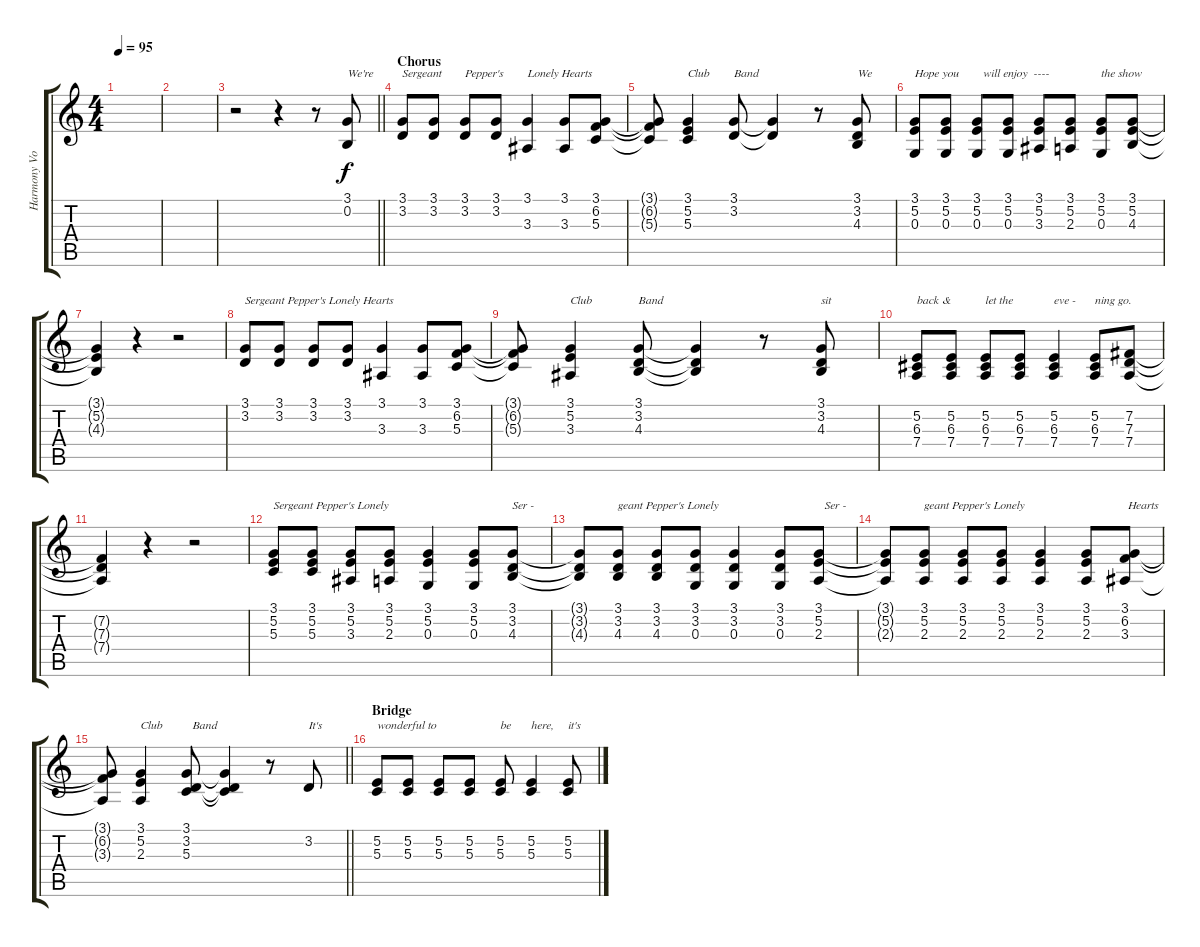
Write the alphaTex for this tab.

\track ("Harmony Vocal (John, George)" "Harmony Vo") {instrument altosax}
\staff {score tabs}
\tuning (E4 B3 G3 D3 A2 E2) {hide}
\ts (4 4)
\tempo 95
\clef g2
\ks c
|
|
\barLineRight lightlight
r.2 r.4 r.8 (3.1 0.2).8{txt "We're"} |
\section ("" "Chorus")
(3.1 3.2).8{txt "Sergeant"} (3.1 3.2).8 (3.1 3.2).8{txt "Pepper's"} (3.1 3.2).8 (3.1 3.3).4{txt "Lonely Hearts"} (3.1 3.3).8 (3.1 6.2 5.3).8 |
(3.1{t} 6.2{t} 5.3{t}).8 (3.1 5.2 5.3).4{txt "Club"} (3.1 3.2).8{txt "Band"} (3.1{t} 3.2{t}).4 r.8 (3.1 3.2 4.3).8{txt "We"} |
(3.1 5.2 0.3).8{txt "Hope you"} (3.1 5.2 0.3).8 (3.1 5.2 0.3).8{txt "  will enjoy  ----"} (3.1 5.2 0.3).8 (3.1 5.2 3.3).8 (3.1 5.2 2.3).8 (3.1 5.2 0.3).8{txt "the show"} (3.1 5.2 4.3).8 |
(3.1{t} 5.2{t} 4.3{t}).4 r.4 r.2 |
(3.1 3.2).8{txt "Sergeant Pepper's Lonely Hearts"} (3.1 3.2).8 (3.1 3.2).8 (3.1 3.2).8 (3.1 3.3).4 (3.1 3.3).8 (3.1 6.2 5.3).8 |
(3.1{t} 6.2{t} 5.3{t}).8 (3.1 5.2 3.3).4{txt "Club"} (3.1 3.2 4.3).8{txt "Band"} (3.1{t} 3.2{t} 4.3{t}).4 r.8 (3.1 3.2 4.3).8{txt "sit"} |
(5.2 6.3 7.4).8{txt "back &"} (5.2 6.3 7.4).8 (5.2 6.3 7.4).8{txt "let the"} (5.2 6.3 7.4).8 (5.2 6.3 7.4).4{txt "eve -"} (5.2 6.3 7.4).8{txt "ning go."} (7.2 7.3 7.4).8 |
(7.2{t} 7.3{t} 7.4{t}).4 r.4 r.2 |
(3.1 5.2 5.3).8{txt "Sergeant Pepper's Lonely"} (3.1 5.2 5.3).8 (3.1 5.2 3.3).8 (3.1 5.2 2.3).8 (3.1 5.2 0.3).4 (3.1 5.2 0.3).8 (3.1 3.2 4.3).8{txt "Ser -"} |
(3.1{t} 3.2{t} 4.3{t}).8 (3.1 3.2 4.3).8{txt "geant Pepper's Lonely"} (3.1 3.2 4.3).8 (3.1 3.2 0.3).8 (3.1 3.2 0.3).4 (3.1 3.2 0.3).8 (3.1 5.2 2.3).8{txt "  Ser -"} |
(3.1{t} 5.2{t} 2.3{t}).8 (3.1 5.2 2.3).8{txt "geant Pepper's Lonely"} (3.1 5.2 2.3).8 (3.1 5.2 2.3).8 (3.1 5.2 2.3).4 (3.1 5.2 2.3).8 (3.1 6.2 3.3).8{txt " Hearts"} |
\barLineRight lightlight
(3.1{t} 6.2{t} 3.3{t}).8 (3.1 5.2 2.3).4{txt "Club"} (3.1 3.2 5.3).8{txt "  Band"} (3.1{t} 3.2{t} 5.3{t}).4 r.8 3.2.8{txt "It's"} |
\section ("" "Bridge")
(5.2 5.3).8{txt "wonderful to"} (5.2 5.3).8 (5.2 5.3).8 (5.2 5.3).8 (5.2 5.3).8{txt "be"} (5.2 5.3).4{txt "here,"} (5.2 5.3).8{txt "it's"}
